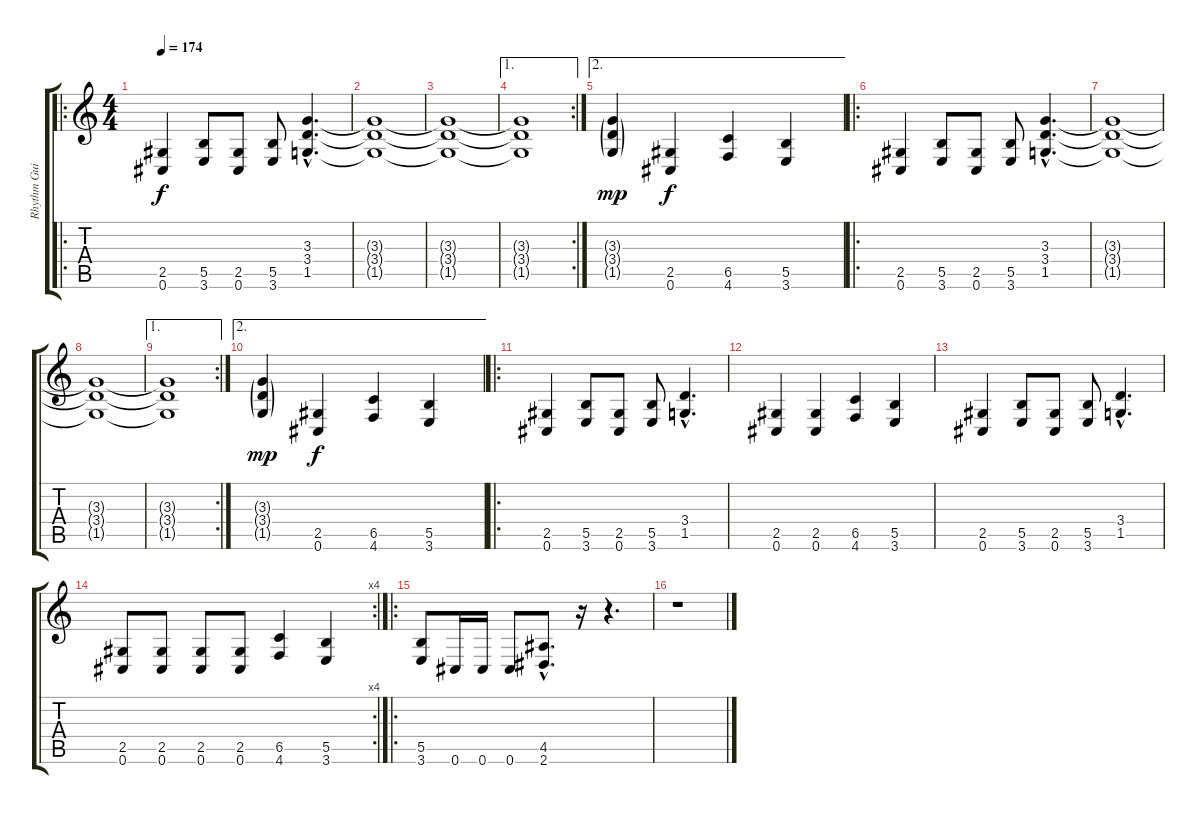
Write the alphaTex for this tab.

\track ("Rhythm Guitar" "Rhythm Gui") {instrument overdrivenguitar}
\staff {score tabs}
\tuning (Db4 Ab3 E3 B2 Gb2 Db2) {hide}
\ro
\ts (4 4)
\tempo 174
\tempo 164
\tempo 174
\clef g2
\ks c
(2.5 0.6).4{dy f instrument overdrivenguitar} (5.5 3.6).8 (2.5 0.6).8 (5.5 3.6).8 (3.3{hac} 3.4{hac} 1.5{hac}).4{d} |
(3.3{t} 3.4{t} 1.5{t}).1 |
(3.3{t} 3.4{t} 1.5{t}).1 |
\ae 1
\rc 2
(3.3{t} 3.4{t} 1.5{t}).1 |
\ae 2
(3.3{g} 3.4{g} 1.5{g}).4{dy mp} (2.5 0.6).4{dy f} (6.5 4.6).4 (5.5 3.6).4 |
\ro
(2.5 0.6).4 (5.5 3.6).8 (2.5 0.6).8 (5.5 3.6).8 (3.3{hac} 3.4{hac} 1.5{hac}).4{d} |
(3.3{t} 3.4{t} 1.5{t}).1 |
(3.3{t} 3.4{t} 1.5{t}).1 |
\ae 1
\rc 2
(3.3{t} 3.4{t} 1.5{t}).1 |
\ae 2
(3.3{g} 3.4{g} 1.5{g}).4{dy mp} (2.5 0.6).4{dy f} (6.5 4.6).4 (5.5 3.6).4 |
\ro
(2.5 0.6).4 (5.5 3.6).8 (2.5 0.6).8 (5.5 3.6).8 (3.4{hac} 1.5{hac}).4{d} |
(2.5 0.6).4 (2.5 0.6).4 (6.5 4.6).4 (5.5 3.6).4 |
(2.5 0.6).4 (5.5 3.6).8 (2.5 0.6).8 (5.5 3.6).8 (3.4{hac} 1.5{hac}).4{d} |
\rc 4
(2.5 0.6).8 (2.5 0.6).8 (2.5 0.6).8 (2.5 0.6).8 (6.5 4.6).4 (5.5 3.6).4 |
\ro
(5.5 3.6).8 0.6.16 0.6.16 0.6.8 (4.5{hac} 2.6{hac}).8{d} r.16 r.4{d} |
r.1
